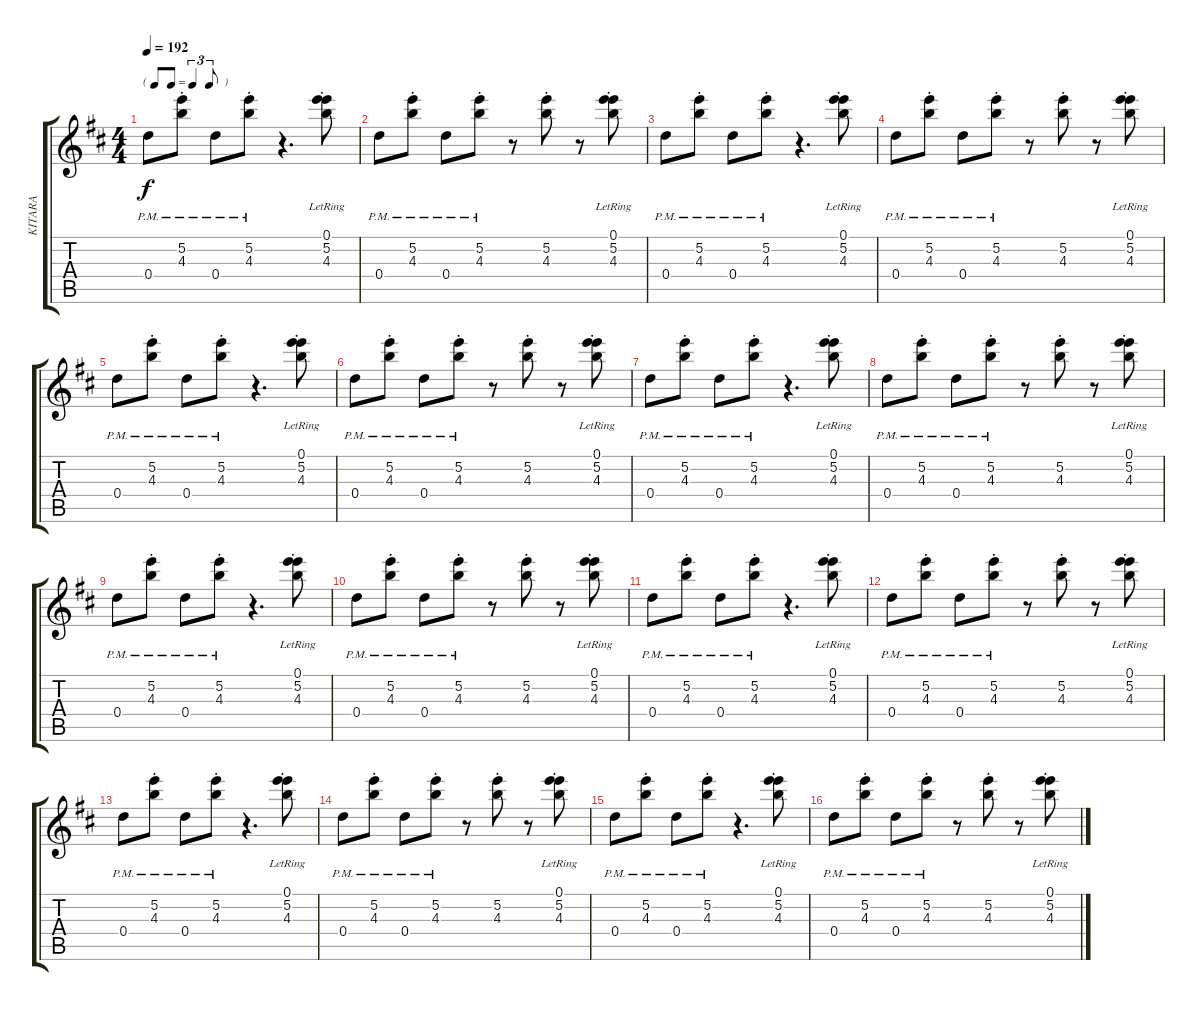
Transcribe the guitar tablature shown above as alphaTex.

\track ("KITARA" "KITARA") {instrument electricguitarmuted}
\staff {score tabs}
\tuning (E4 B3 G3 D3 A2 E2) {hide}
\ts (4 4)
\tf triplet8th
\tempo 192
\clef g2
\ks d
0.4{pm}.8{ot 8vb dy f} (5.2{pm st} 4.3{pm}).8{ot 8vb} 0.4{pm}.8{ot 8vb} (5.2{pm st} 4.3{pm}).8{ot 8vb} r.4{d} (0.1{lr} 5.2{st lr} 4.3{lr}).8{ot 8vb} |
0.4{pm}.8{ot 8vb} (5.2{pm st} 4.3{pm}).8{ot 8vb} 0.4{pm}.8{ot 8vb} (5.2{pm st} 4.3{pm}).8{ot 8vb} r.8 (5.2{st} 4.3).8{ot 8vb} r.8 (0.1{st lr} 5.2{st lr} 4.3{lr}).8{ot 8vb} |
0.4{pm}.8{ot 8vb} (5.2{pm st} 4.3{pm}).8{ot 8vb} 0.4{pm}.8{ot 8vb} (5.2{pm st} 4.3{pm}).8{ot 8vb} r.4{d} (0.1{lr} 5.2{st lr} 4.3{lr}).8{ot 8vb} |
0.4{pm}.8{ot 8vb} (5.2{pm st} 4.3{pm}).8{ot 8vb} 0.4{pm}.8{ot 8vb} (5.2{pm st} 4.3{pm}).8{ot 8vb} r.8 (5.2{st} 4.3).8{ot 8vb} r.8 (0.1{st lr} 5.2{st lr} 4.3{lr}).8{ot 8vb} |
0.4{pm}.8{ot 8vb} (5.2{pm st} 4.3{pm}).8{ot 8vb} 0.4{pm}.8{ot 8vb} (5.2{pm st} 4.3{pm}).8{ot 8vb} r.4{d} (0.1{lr} 5.2{st lr} 4.3{lr}).8{ot 8vb} |
0.4{pm}.8{ot 8vb} (5.2{pm st} 4.3{pm}).8{ot 8vb} 0.4{pm}.8{ot 8vb} (5.2{pm st} 4.3{pm}).8{ot 8vb} r.8 (5.2{st} 4.3).8{ot 8vb} r.8 (0.1{st lr} 5.2{st lr} 4.3{lr}).8{ot 8vb} |
0.4{pm}.8{ot 8vb} (5.2{pm st} 4.3{pm}).8{ot 8vb} 0.4{pm}.8{ot 8vb} (5.2{pm st} 4.3{pm}).8{ot 8vb} r.4{d} (0.1{lr} 5.2{st lr} 4.3{lr}).8{ot 8vb} |
0.4{pm}.8{ot 8vb} (5.2{pm st} 4.3{pm}).8{ot 8vb} 0.4{pm}.8{ot 8vb} (5.2{pm st} 4.3{pm}).8{ot 8vb} r.8 (5.2{st} 4.3).8{ot 8vb} r.8 (0.1{st lr} 5.2{st lr} 4.3{lr}).8{ot 8vb} |
0.4{pm}.8{ot 8vb} (5.2{pm st} 4.3{pm}).8{ot 8vb} 0.4{pm}.8{ot 8vb} (5.2{pm st} 4.3{pm}).8{ot 8vb} r.4{d} (0.1{lr} 5.2{st lr} 4.3{lr}).8{ot 8vb} |
0.4{pm}.8{ot 8vb} (5.2{pm st} 4.3{pm}).8{ot 8vb} 0.4{pm}.8{ot 8vb} (5.2{pm st} 4.3{pm}).8{ot 8vb} r.8 (5.2{st} 4.3).8{ot 8vb} r.8 (0.1{st lr} 5.2{st lr} 4.3{lr}).8{ot 8vb} |
0.4{pm}.8{ot 8vb} (5.2{pm st} 4.3{pm}).8{ot 8vb} 0.4{pm}.8{ot 8vb} (5.2{pm st} 4.3{pm}).8{ot 8vb} r.4{d} (0.1{lr} 5.2{st lr} 4.3{lr}).8{ot 8vb} |
0.4{pm}.8{ot 8vb} (5.2{pm st} 4.3{pm}).8{ot 8vb} 0.4{pm}.8{ot 8vb} (5.2{pm st} 4.3{pm}).8{ot 8vb} r.8 (5.2{st} 4.3).8{ot 8vb} r.8 (0.1{st lr} 5.2{st lr} 4.3{lr}).8{ot 8vb} |
0.4{pm}.8{ot 8vb} (5.2{pm st} 4.3{pm}).8{ot 8vb} 0.4{pm}.8{ot 8vb} (5.2{pm st} 4.3{pm}).8{ot 8vb} r.4{d} (0.1{lr} 5.2{st lr} 4.3{lr}).8{ot 8vb} |
0.4{pm}.8{ot 8vb} (5.2{pm st} 4.3{pm}).8{ot 8vb} 0.4{pm}.8{ot 8vb} (5.2{pm st} 4.3{pm}).8{ot 8vb} r.8 (5.2{st} 4.3).8{ot 8vb} r.8 (0.1{st lr} 5.2{st lr} 4.3{lr}).8{ot 8vb} |
0.4{pm}.8{ot 8vb} (5.2{pm st} 4.3{pm}).8{ot 8vb} 0.4{pm}.8{ot 8vb} (5.2{pm st} 4.3{pm}).8{ot 8vb} r.4{d} (0.1{lr} 5.2{st lr} 4.3{lr}).8{ot 8vb} |
0.4{pm}.8{ot 8vb} (5.2{pm st} 4.3{pm}).8{ot 8vb} 0.4{pm}.8{ot 8vb} (5.2{pm st} 4.3{pm}).8{ot 8vb} r.8 (5.2{st} 4.3).8{ot 8vb} r.8 (0.1{st lr} 5.2{st lr} 4.3{lr}).8{ot 8vb}
